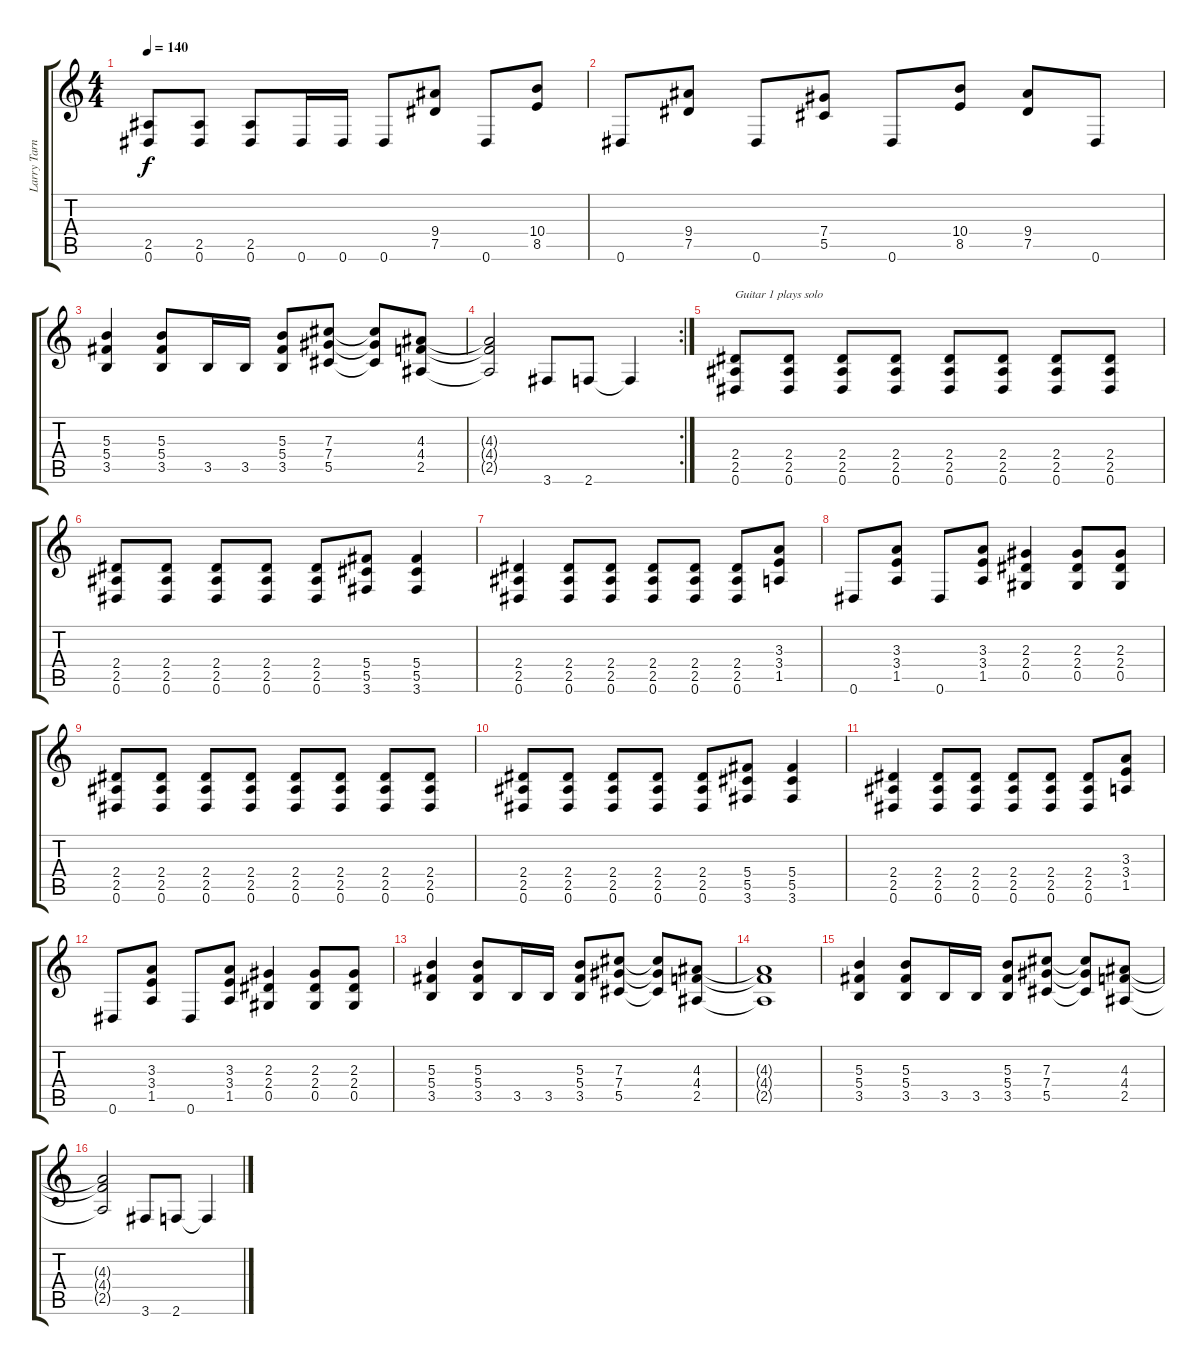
\track ("Larry Tarnowsky" "Larry Tarn") {instrument distortionguitar}
\staff {score tabs}
\tuning (Eb4 Bb3 Gb3 Db3 Ab2 Eb2) {hide}
\ts (4 4)
\tempo 140
\clef g2
\ks c
(2.5 0.6).8{dy f} (2.5 0.6).8 (2.5 0.6).8 0.6.16 0.6.16 0.6.8 (9.4 7.5).8 0.6.8 (10.4 8.5).8 |
0.6.8 (9.4 7.5).8 0.6.8 (7.4 5.5).8 0.6.8 (10.4 8.5).8 (9.4 7.5).8 0.6.8 |
(5.3 5.4 3.5).4 (5.3 5.4 3.5).8 3.5.16 3.5.16 (5.3 5.4 3.5).8 (7.3 7.4 5.5).8 (7.3{t} 7.4{t} 5.5{t}).8 (4.3 4.4 2.5).8 |
\rc 2
(4.3{t} 4.4{t} 2.5{t}).2 3.6.8 2.6.8 2.6{t}.4 |
(2.4 2.5 0.6).8{txt "Guitar 1 plays solo"} (2.4 2.5 0.6).8 (2.4 2.5 0.6).8 (2.4 2.5 0.6).8 (2.4 2.5 0.6).8 (2.4 2.5 0.6).8 (2.4 2.5 0.6).8 (2.4 2.5 0.6).8 |
(2.4 2.5 0.6).8 (2.4 2.5 0.6).8 (2.4 2.5 0.6).8 (2.4 2.5 0.6).8 (2.4 2.5 0.6).8 (5.4 5.5 3.6).8 (5.4 5.5 3.6).4 |
(2.4 2.5 0.6).4 (2.4 2.5 0.6).8 (2.4 2.5 0.6).8 (2.4 2.5 0.6).8 (2.4 2.5 0.6).8 (2.4 2.5 0.6).8 (3.3 3.4 1.5).8 |
0.6.8 (3.3 3.4 1.5).8 0.6.8 (3.3 3.4 1.5).8 (2.3 2.4 0.5).4 (2.3 2.4 0.5).8 (2.3 2.4 0.5).8 |
(2.4 2.5 0.6).8 (2.4 2.5 0.6).8 (2.4 2.5 0.6).8 (2.4 2.5 0.6).8 (2.4 2.5 0.6).8 (2.4 2.5 0.6).8 (2.4 2.5 0.6).8 (2.4 2.5 0.6).8 |
(2.4 2.5 0.6).8 (2.4 2.5 0.6).8 (2.4 2.5 0.6).8 (2.4 2.5 0.6).8 (2.4 2.5 0.6).8 (5.4 5.5 3.6).8 (5.4 5.5 3.6).4 |
(2.4 2.5 0.6).4 (2.4 2.5 0.6).8 (2.4 2.5 0.6).8 (2.4 2.5 0.6).8 (2.4 2.5 0.6).8 (2.4 2.5 0.6).8 (3.3 3.4 1.5).8 |
0.6.8 (3.3 3.4 1.5).8 0.6.8 (3.3 3.4 1.5).8 (2.3 2.4 0.5).4 (2.3 2.4 0.5).8 (2.3 2.4 0.5).8 |
(5.3 5.4 3.5).4 (5.3 5.4 3.5).8 3.5.16 3.5.16 (5.3 5.4 3.5).8 (7.3 7.4 5.5).8 (7.3{t} 7.4{t} 5.5{t}).8 (4.3 4.4 2.5).8 |
(4.3{t} 4.4{t} 2.5{t}).1 |
(5.3 5.4 3.5).4 (5.3 5.4 3.5).8 3.5.16 3.5.16 (5.3 5.4 3.5).8 (7.3 7.4 5.5).8 (7.3{t} 7.4{t} 5.5{t}).8 (4.3 4.4 2.5).8 |
(4.3{t} 4.4{t} 2.5{t}).2 3.6.8 2.6.8 2.6{t}.4
